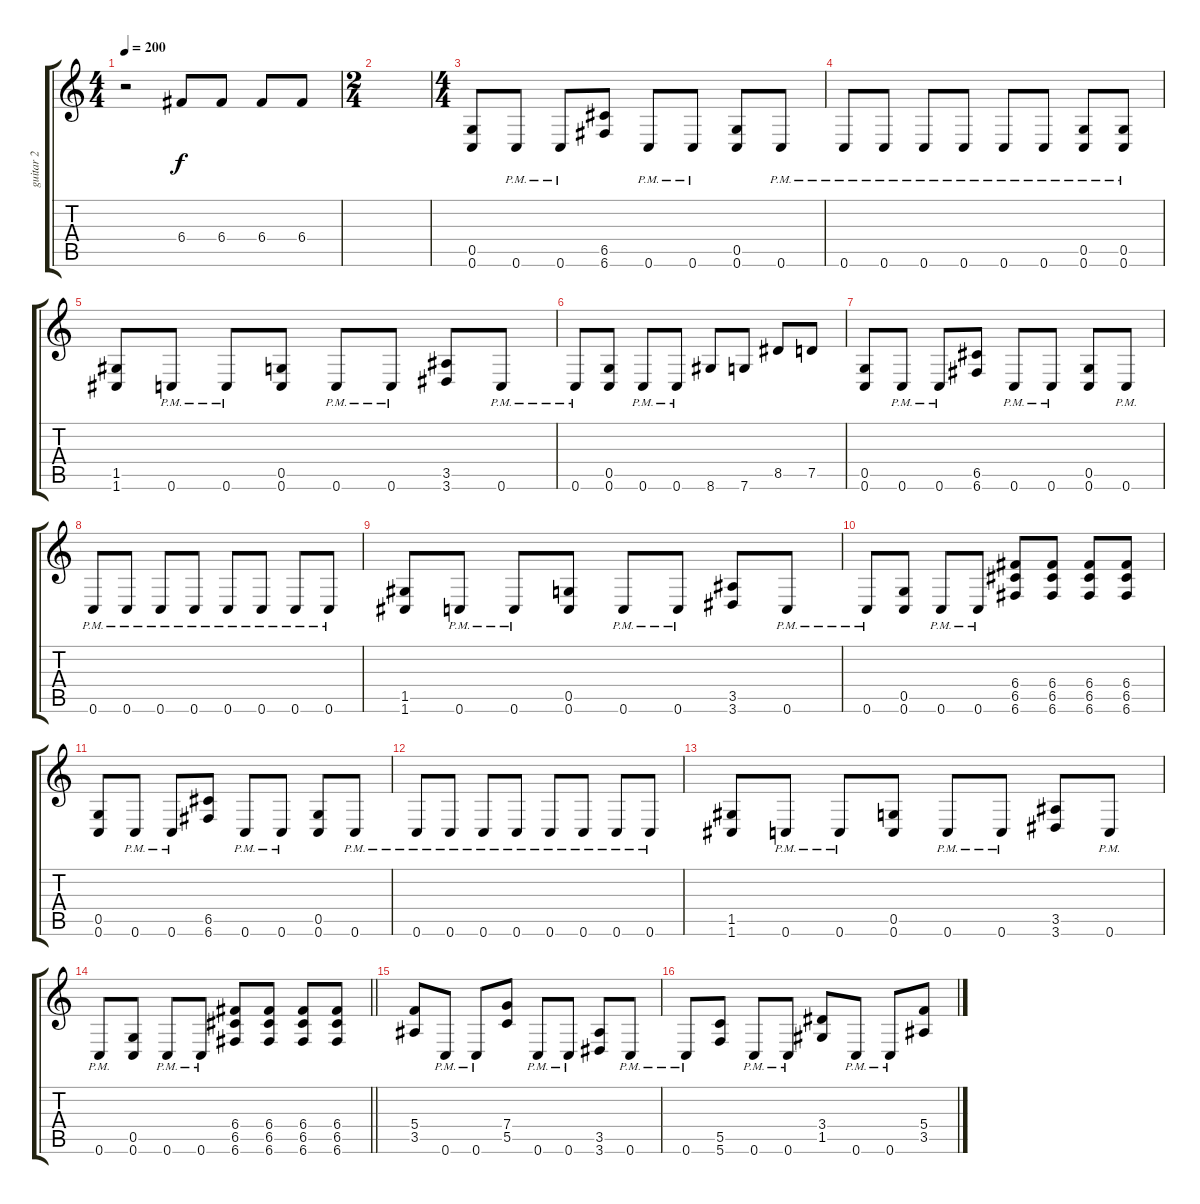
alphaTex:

\track ("guitar 2" "guitar 2") {instrument distortionguitar}
\staff {score tabs}
\tuning (D4 A3 F3 C3 G2 C2) {hide}
\ts (4 4)
\tempo 200
\clef g2
\ks c
r.2{dy f} 6.4.8 6.4.8 6.4.8 6.4.8 |
\ts (2 4)
|
\ts (4 4)
(0.5 0.6).8 0.6{pm}.8 0.6{pm}.8 (6.5 6.6).8 0.6{pm}.8 0.6{pm}.8 (0.5 0.6).8 0.6{pm}.8 |
0.6{pm}.8 0.6{pm}.8 0.6{pm}.8 0.6{pm}.8 0.6{pm}.8 0.6{pm}.8 (0.5{pm} 0.6{pm}).8 (0.5{pm} 0.6{pm}).8 |
(1.5 1.6).8 0.6{pm}.8 0.6{pm}.8 (0.5 0.6).8 0.6{pm}.8 0.6{pm}.8 (3.5 3.6).8 0.6{pm}.8 |
0.6{pm}.8 (0.5 0.6).8 0.6{pm}.8 0.6{pm}.8 8.6.8 7.6.8 8.5.8 7.5.8 |
(0.5 0.6).8 0.6{pm}.8 0.6{pm}.8 (6.5 6.6).8 0.6{pm}.8 0.6{pm}.8 (0.5 0.6).8 0.6{pm}.8 |
0.6{pm}.8 0.6{pm}.8 0.6{pm}.8 0.6{pm}.8 0.6{pm}.8 0.6{pm}.8 0.6{pm}.8 0.6{pm}.8 |
(1.5 1.6).8 0.6{pm}.8 0.6{pm}.8 (0.5 0.6).8 0.6{pm}.8 0.6{pm}.8 (3.5 3.6).8 0.6{pm}.8 |
0.6{pm}.8 (0.5 0.6).8 0.6{pm}.8 0.6{pm}.8 (6.4 6.5 6.6).8 (6.4 6.5 6.6).8 (6.4 6.5 6.6).8 (6.4 6.5 6.6).8 |
(0.5 0.6).8 0.6{pm}.8 0.6{pm}.8 (6.5 6.6).8 0.6{pm}.8 0.6{pm}.8 (0.5 0.6).8 0.6{pm}.8 |
0.6{pm}.8 0.6{pm}.8 0.6{pm}.8 0.6{pm}.8 0.6{pm}.8 0.6{pm}.8 0.6{pm}.8 0.6{pm}.8 |
(1.5 1.6).8 0.6{pm}.8 0.6{pm}.8 (0.5 0.6).8 0.6{pm}.8 0.6{pm}.8 (3.5 3.6).8 0.6{pm}.8 |
\barLineRight lightlight
0.6{pm}.8 (0.5 0.6).8 0.6{pm}.8 0.6{pm}.8 (6.4 6.5 6.6).8 (6.4 6.5 6.6).8 (6.4 6.5 6.6).8 (6.4 6.5 6.6).8 |
(5.4 3.5).8 0.6{pm}.8 0.6{pm}.8 (7.4 5.5).8 0.6{pm}.8 0.6{pm}.8 (3.5 3.6).8 0.6{pm}.8 |
0.6{pm}.8 (5.5 5.6).8 0.6{pm}.8 0.6{pm}.8 (3.4 1.5).8 0.6{pm}.8 0.6{pm}.8 (5.4 3.5).8
